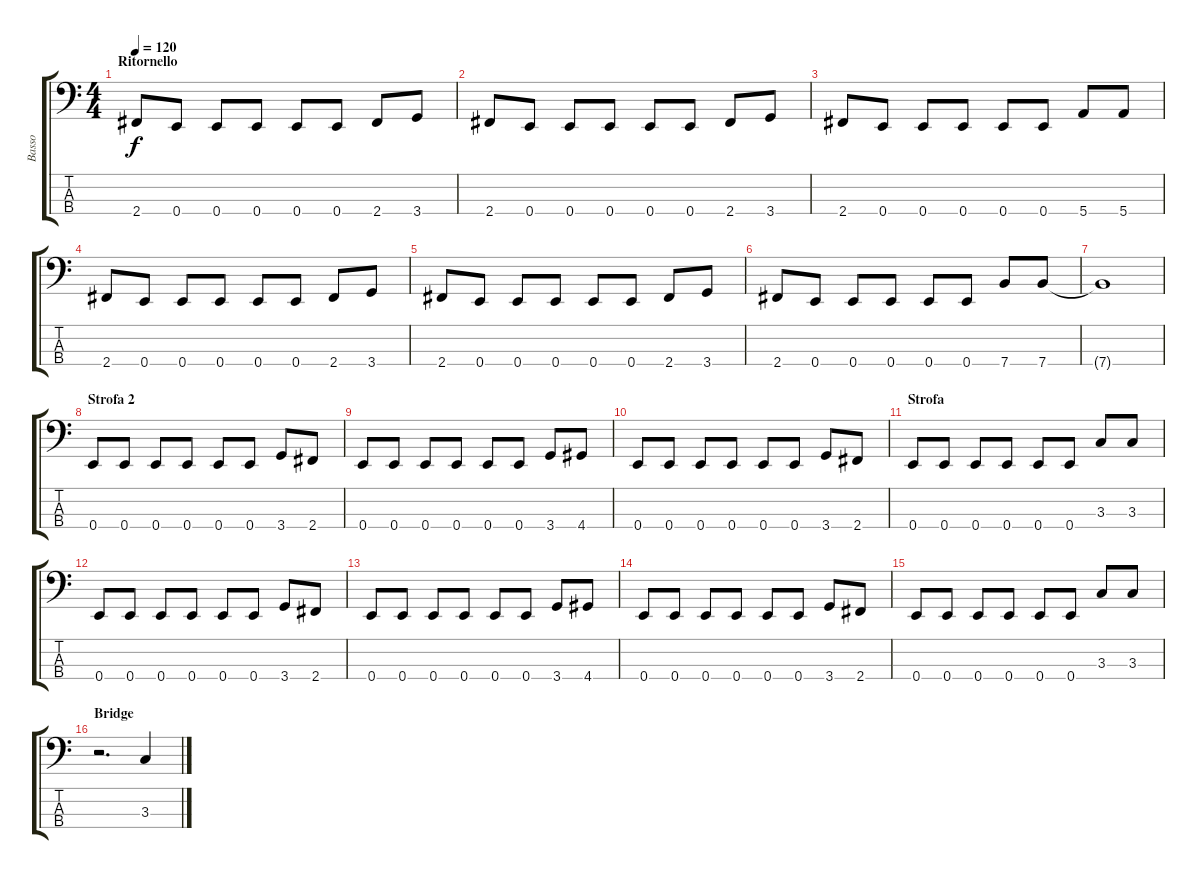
\track ("Basso" "Basso") {instrument electricbasspick}
\staff {score tabs}
\tuning (G2 D2 A1 E1) {hide}
\ts (4 4)
\section ("" "Ritornello")
\tempo 120
\clef f4
\ks c
2.4.8{dy f} 0.4.8 0.4.8 0.4.8 0.4.8 0.4.8 2.4.8 3.4.8 |
2.4.8 0.4.8 0.4.8 0.4.8 0.4.8 0.4.8 2.4.8 3.4.8 |
2.4.8 0.4.8 0.4.8 0.4.8 0.4.8 0.4.8 5.4.8 5.4.8 |
2.4.8 0.4.8 0.4.8 0.4.8 0.4.8 0.4.8 2.4.8 3.4.8 |
2.4.8 0.4.8 0.4.8 0.4.8 0.4.8 0.4.8 2.4.8 3.4.8 |
2.4.8 0.4.8 0.4.8 0.4.8 0.4.8 0.4.8 7.4.8 7.4.8 |
7.4{t}.1 |
\section ("" "Strofa 2")
0.4.8 0.4.8 0.4.8 0.4.8 0.4.8 0.4.8 3.4.8 2.4.8 |
0.4.8 0.4.8 0.4.8 0.4.8 0.4.8 0.4.8 3.4.8 4.4.8 |
0.4.8 0.4.8 0.4.8 0.4.8 0.4.8 0.4.8 3.4.8 2.4.8 |
\section ("" "Strofa")
0.4.8 0.4.8 0.4.8 0.4.8 0.4.8 0.4.8 3.3.8 3.3.8 |
0.4.8 0.4.8 0.4.8 0.4.8 0.4.8 0.4.8 3.4.8 2.4.8 |
0.4.8 0.4.8 0.4.8 0.4.8 0.4.8 0.4.8 3.4.8 4.4.8 |
0.4.8 0.4.8 0.4.8 0.4.8 0.4.8 0.4.8 3.4.8 2.4.8 |
0.4.8 0.4.8 0.4.8 0.4.8 0.4.8 0.4.8 3.3.8 3.3.8 |
\section ("" "Bridge")
r.2{d} 3.3.4
